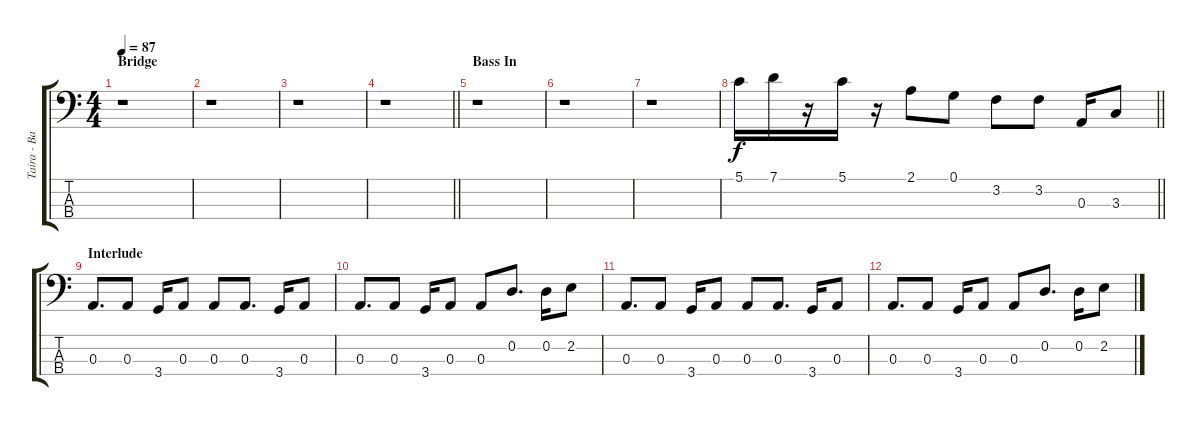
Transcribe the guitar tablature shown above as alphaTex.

\track ("Taira - Bass" "Taira - Ba") {instrument slapbass2}
\staff {score tabs}
\tuning (G2 D2 A1 E1) {hide}
\ts (4 4)
\section ("" "Bridge")
\tempo 87
\clef f4
\ks c
r.1{dy f} |
r.1 |
r.1 |
\barLineRight lightlight
r.1 |
\section ("" "Bass In")
r.1 |
r.1 |
r.1 |
\barLineRight lightlight
5.1.16 7.1.16 r.16 5.1.16 r.16 2.1.8 0.1.8 3.2.8 3.2.8 0.3.16 3.3.8 |
\section ("" "Interlude")
0.3.8{d} 0.3.8 3.4.16 0.3.8 0.3.8 0.3.8{d} 3.4.16 0.3.8 |
0.3.8{d} 0.3.8 3.4.16 0.3.8 0.3.8 0.2.8{d} 0.2.16 2.2.8 |
0.3.8{d} 0.3.8 3.4.16 0.3.8 0.3.8 0.3.8{d} 3.4.16 0.3.8 |
0.3.8{d} 0.3.8 3.4.16 0.3.8 0.3.8 0.2.8{d} 0.2.16 2.2.8
